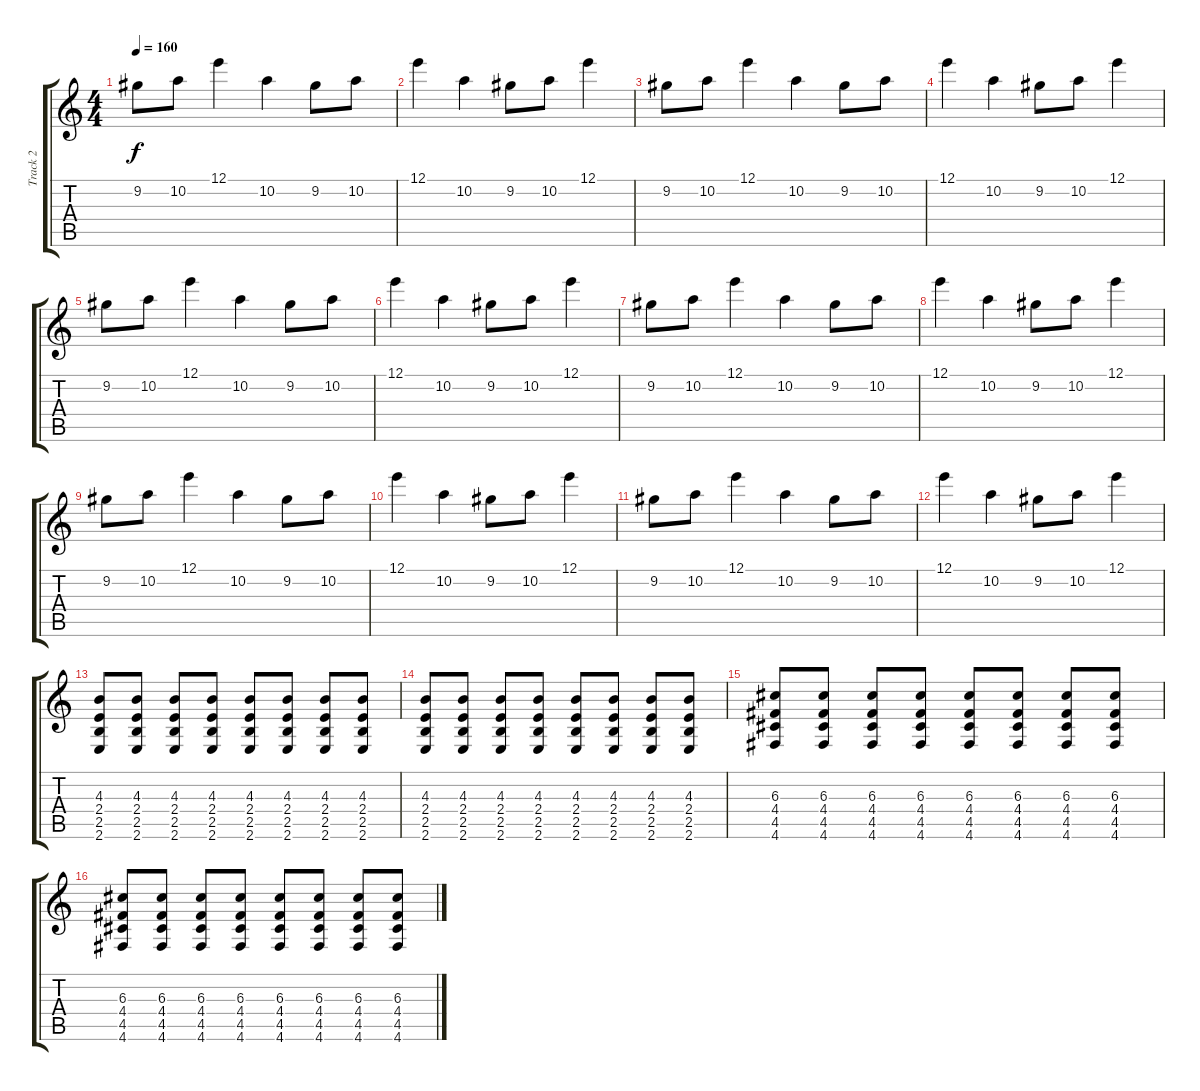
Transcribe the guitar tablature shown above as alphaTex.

\track ("Track 2" "Track 2") {instrument distortionguitar}
\staff {score tabs}
\tuning (E4 B3 G3 D3 A2 D2) {hide}
\ts (4 4)
\tempo 160
\clef g2
\ks c
9.2.8{dy f} 10.2.8 12.1.4 10.2.4 9.2.8 10.2.8 |
12.1.4 10.2.4 9.2.8 10.2.8 12.1.4 |
9.2.8 10.2.8 12.1.4 10.2.4 9.2.8 10.2.8 |
12.1.4 10.2.4 9.2.8 10.2.8 12.1.4 |
9.2.8 10.2.8 12.1.4 10.2.4 9.2.8 10.2.8 |
12.1.4 10.2.4 9.2.8 10.2.8 12.1.4 |
9.2.8 10.2.8 12.1.4 10.2.4 9.2.8 10.2.8 |
12.1.4 10.2.4 9.2.8 10.2.8 12.1.4 |
9.2.8 10.2.8 12.1.4 10.2.4 9.2.8 10.2.8 |
12.1.4 10.2.4 9.2.8 10.2.8 12.1.4 |
9.2.8 10.2.8 12.1.4 10.2.4 9.2.8 10.2.8 |
12.1.4 10.2.4 9.2.8 10.2.8 12.1.4 |
(4.3 2.4 2.5 2.6).8 (4.3 2.4 2.5 2.6).8 (4.3 2.4 2.5 2.6).8 (4.3 2.4 2.5 2.6).8 (4.3 2.4 2.5 2.6).8 (4.3 2.4 2.5 2.6).8 (4.3 2.4 2.5 2.6).8 (4.3 2.4 2.5 2.6).8 |
(4.3 2.4 2.5 2.6).8 (4.3 2.4 2.5 2.6).8 (4.3 2.4 2.5 2.6).8 (4.3 2.4 2.5 2.6).8 (4.3 2.4 2.5 2.6).8 (4.3 2.4 2.5 2.6).8 (4.3 2.4 2.5 2.6).8 (4.3 2.4 2.5 2.6).8 |
(6.3 4.4 4.5 4.6).8 (6.3 4.4 4.5 4.6).8 (6.3 4.4 4.5 4.6).8 (6.3 4.4 4.5 4.6).8 (6.3 4.4 4.5 4.6).8 (6.3 4.4 4.5 4.6).8 (6.3 4.4 4.5 4.6).8 (6.3 4.4 4.5 4.6).8 |
(6.3 4.4 4.5 4.6).8 (6.3 4.4 4.5 4.6).8 (6.3 4.4 4.5 4.6).8 (6.3 4.4 4.5 4.6).8 (6.3 4.4 4.5 4.6).8 (6.3 4.4 4.5 4.6).8 (6.3 4.4 4.5 4.6).8 (6.3 4.4 4.5 4.6).8
